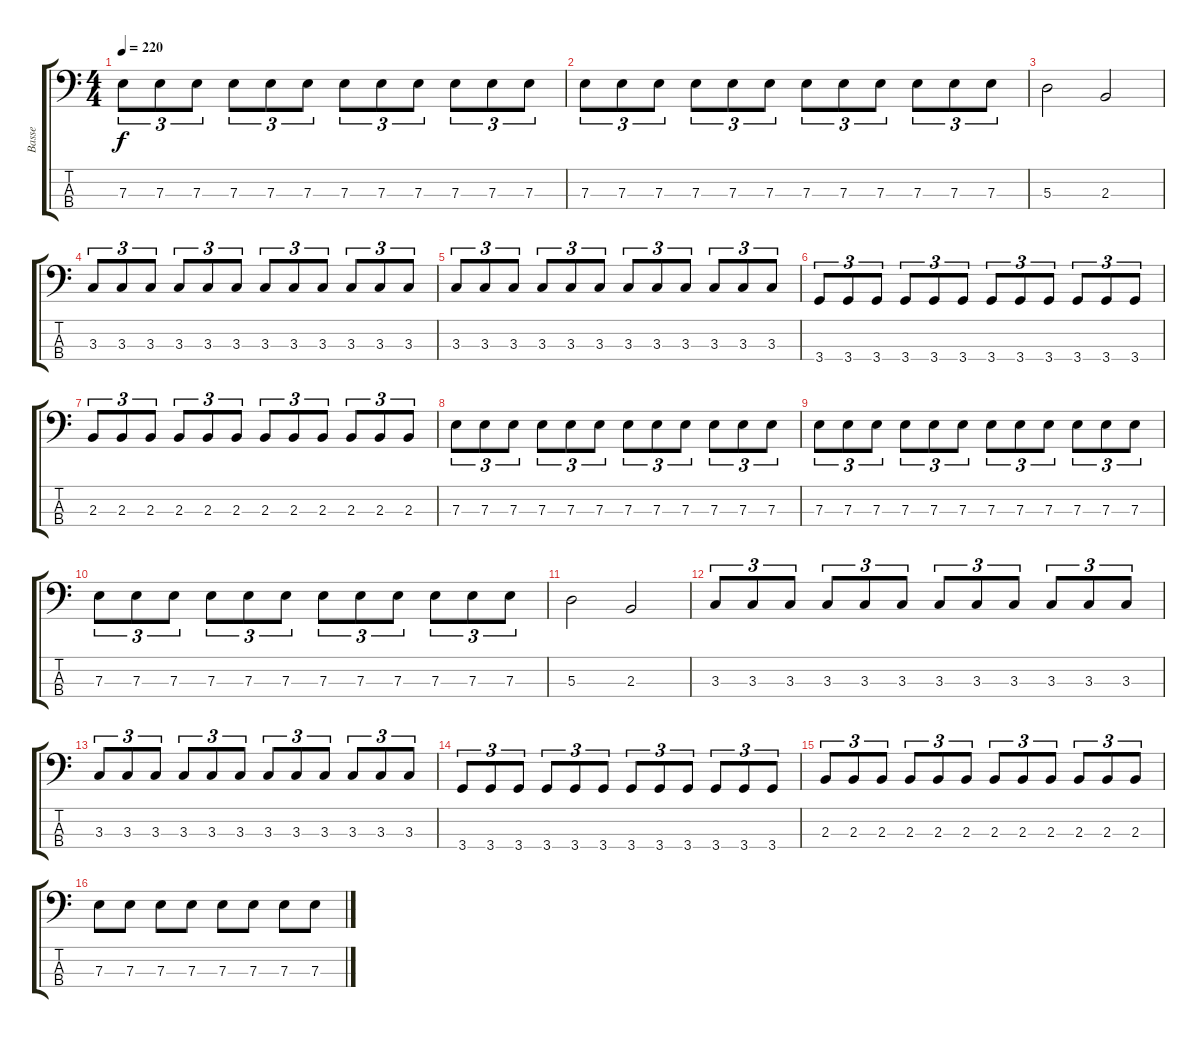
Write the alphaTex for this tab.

\track ("Basse" "Basse") {instrument electricbasspick}
\staff {score tabs}
\tuning (G2 D2 A1 E1) {hide}
\ts (4 4)
\tempo 220
\clef f4
\ks c
7.3.8{tu (3 2) dy f} 7.3.8{tu (3 2)} 7.3.8{tu (3 2)} 7.3.8{tu (3 2)} 7.3.8{tu (3 2)} 7.3.8{tu (3 2)} 7.3.8{tu (3 2)} 7.3.8{tu (3 2)} 7.3.8{tu (3 2)} 7.3.8{tu (3 2)} 7.3.8{tu (3 2)} 7.3.8{tu (3 2)} |
7.3.8{tu (3 2)} 7.3.8{tu (3 2)} 7.3.8{tu (3 2)} 7.3.8{tu (3 2)} 7.3.8{tu (3 2)} 7.3.8{tu (3 2)} 7.3.8{tu (3 2)} 7.3.8{tu (3 2)} 7.3.8{tu (3 2)} 7.3.8{tu (3 2)} 7.3.8{tu (3 2)} 7.3.8{tu (3 2)} |
5.3.2 2.3.2 |
3.3.8{tu (3 2)} 3.3.8{tu (3 2)} 3.3.8{tu (3 2)} 3.3.8{tu (3 2)} 3.3.8{tu (3 2)} 3.3.8{tu (3 2)} 3.3.8{tu (3 2)} 3.3.8{tu (3 2)} 3.3.8{tu (3 2)} 3.3.8{tu (3 2)} 3.3.8{tu (3 2)} 3.3.8{tu (3 2)} |
3.3.8{tu (3 2)} 3.3.8{tu (3 2)} 3.3.8{tu (3 2)} 3.3.8{tu (3 2)} 3.3.8{tu (3 2)} 3.3.8{tu (3 2)} 3.3.8{tu (3 2)} 3.3.8{tu (3 2)} 3.3.8{tu (3 2)} 3.3.8{tu (3 2)} 3.3.8{tu (3 2)} 3.3.8{tu (3 2)} |
3.4.8{tu (3 2)} 3.4.8{tu (3 2)} 3.4.8{tu (3 2)} 3.4.8{tu (3 2)} 3.4.8{tu (3 2)} 3.4.8{tu (3 2)} 3.4.8{tu (3 2)} 3.4.8{tu (3 2)} 3.4.8{tu (3 2)} 3.4.8{tu (3 2)} 3.4.8{tu (3 2)} 3.4.8{tu (3 2)} |
2.3.8{tu (3 2)} 2.3.8{tu (3 2)} 2.3.8{tu (3 2)} 2.3.8{tu (3 2)} 2.3.8{tu (3 2)} 2.3.8{tu (3 2)} 2.3.8{tu (3 2)} 2.3.8{tu (3 2)} 2.3.8{tu (3 2)} 2.3.8{tu (3 2)} 2.3.8{tu (3 2)} 2.3.8{tu (3 2)} |
7.3.8{tu (3 2)} 7.3.8{tu (3 2)} 7.3.8{tu (3 2)} 7.3.8{tu (3 2)} 7.3.8{tu (3 2)} 7.3.8{tu (3 2)} 7.3.8{tu (3 2)} 7.3.8{tu (3 2)} 7.3.8{tu (3 2)} 7.3.8{tu (3 2)} 7.3.8{tu (3 2)} 7.3.8{tu (3 2)} |
7.3.8{tu (3 2)} 7.3.8{tu (3 2)} 7.3.8{tu (3 2)} 7.3.8{tu (3 2)} 7.3.8{tu (3 2)} 7.3.8{tu (3 2)} 7.3.8{tu (3 2)} 7.3.8{tu (3 2)} 7.3.8{tu (3 2)} 7.3.8{tu (3 2)} 7.3.8{tu (3 2)} 7.3.8{tu (3 2)} |
7.3.8{tu (3 2)} 7.3.8{tu (3 2)} 7.3.8{tu (3 2)} 7.3.8{tu (3 2)} 7.3.8{tu (3 2)} 7.3.8{tu (3 2)} 7.3.8{tu (3 2)} 7.3.8{tu (3 2)} 7.3.8{tu (3 2)} 7.3.8{tu (3 2)} 7.3.8{tu (3 2)} 7.3.8{tu (3 2)} |
5.3.2 2.3.2 |
3.3.8{tu (3 2)} 3.3.8{tu (3 2)} 3.3.8{tu (3 2)} 3.3.8{tu (3 2)} 3.3.8{tu (3 2)} 3.3.8{tu (3 2)} 3.3.8{tu (3 2)} 3.3.8{tu (3 2)} 3.3.8{tu (3 2)} 3.3.8{tu (3 2)} 3.3.8{tu (3 2)} 3.3.8{tu (3 2)} |
3.3.8{tu (3 2)} 3.3.8{tu (3 2)} 3.3.8{tu (3 2)} 3.3.8{tu (3 2)} 3.3.8{tu (3 2)} 3.3.8{tu (3 2)} 3.3.8{tu (3 2)} 3.3.8{tu (3 2)} 3.3.8{tu (3 2)} 3.3.8{tu (3 2)} 3.3.8{tu (3 2)} 3.3.8{tu (3 2)} |
3.4.8{tu (3 2)} 3.4.8{tu (3 2)} 3.4.8{tu (3 2)} 3.4.8{tu (3 2)} 3.4.8{tu (3 2)} 3.4.8{tu (3 2)} 3.4.8{tu (3 2)} 3.4.8{tu (3 2)} 3.4.8{tu (3 2)} 3.4.8{tu (3 2)} 3.4.8{tu (3 2)} 3.4.8{tu (3 2)} |
2.3.8{tu (3 2)} 2.3.8{tu (3 2)} 2.3.8{tu (3 2)} 2.3.8{tu (3 2)} 2.3.8{tu (3 2)} 2.3.8{tu (3 2)} 2.3.8{tu (3 2)} 2.3.8{tu (3 2)} 2.3.8{tu (3 2)} 2.3.8{tu (3 2)} 2.3.8{tu (3 2)} 2.3.8{tu (3 2)} |
7.3.8 7.3.8 7.3.8 7.3.8 7.3.8 7.3.8 7.3.8 7.3.8
